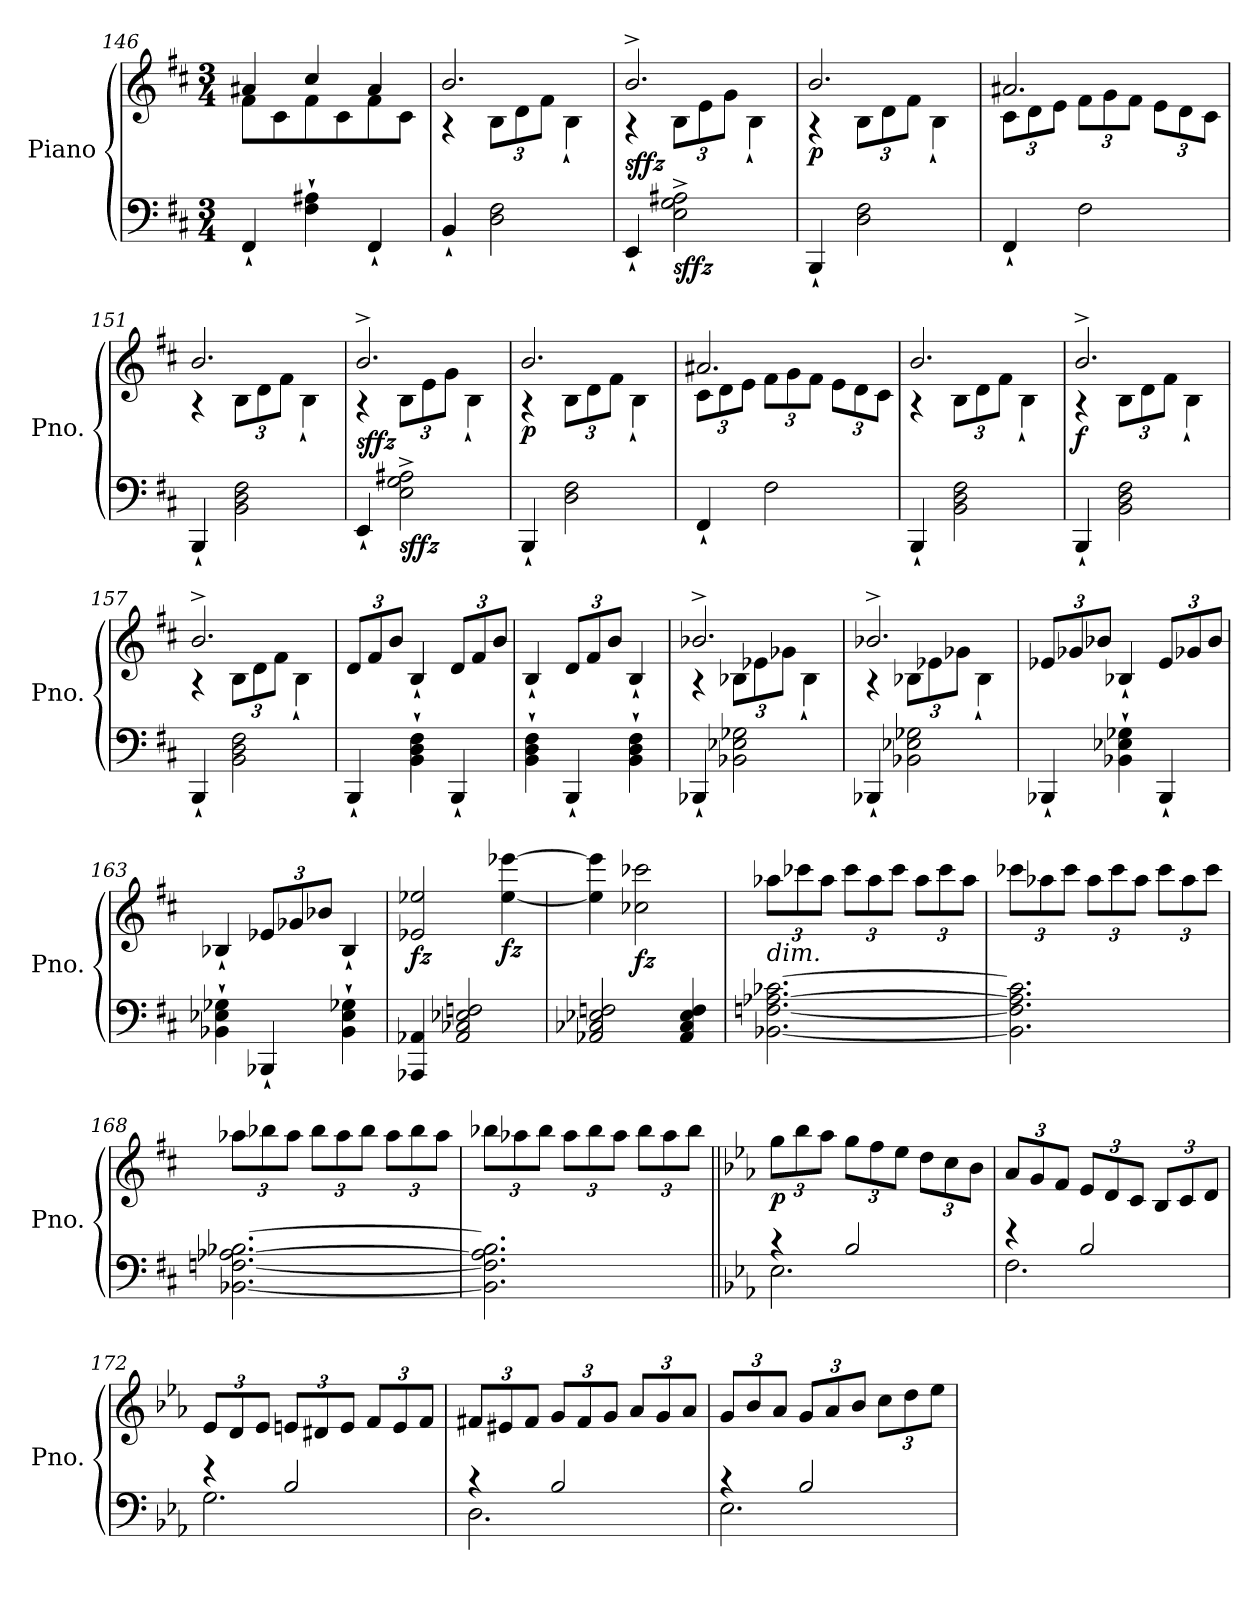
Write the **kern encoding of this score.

**kern	**kern	**dynam
*part1	*part1	*part1
*staff2	*staff1	*staff1/2
*I"Piano	*	*
*I'Pno.	*	*
*clefF4	*clefG2	*
*k[f#c#]	*k[f#c#]	*
*M3/4	*M3/4	*
=146	=146	=146
*	*^	*
4FF#`/	4a#X/	8f#\L	.
.	.	8c#\	.
4F#\` 4A#X\`	4cc#/	8f#\	.
.	.	8c#\	.
4FF#`/	4a#/	8f#\	.
.	.	8c#\J	.
=147	=147	=147	=147
4BB`/	2.b/	4r	.
*	*	*Xbrackettup	*
2D\ 2F#\	.	12B\L	.
.	.	12d\	.
.	.	12f#\J	.
.	.	4B`\	.
!!LO:LB:g=z	!!
=148	=148	=148	=148
!	!	!	!LO:DY:b
4EE`/	2.b^/	4r	sffz
!	!	!	!LO:DY:b=2
2E\^ 2G\^ 2A#X\^	.	12B\L	sffz
.	.	12e\	.
.	.	12g\J	.
.	.	4B`\	.
=149	=149	=149	=149
!	!	!	!LO:DY:b
4BBB`/	2.b/	4r	p
2D\ 2F#\	.	12B\L	.
.	.	12d\	.
.	.	12f#\J	.
.	.	4B`\	.
=150	=150	=150	=150
4FF#`/	2.a#X/	12c#\L	.
.	.	12d\	.
.	.	12e\J	.
2F#\	.	12f#\L	.
.	.	12g\	.
.	.	12f#\J	.
.	.	12e\L	.
.	.	12d\	.
.	.	12c#\J	.
=151	=151	=151	=151
4BBB`/	2.b/	4r	.
2BB\ 2D\ 2F#\	.	12B\L	.
.	.	12d\	.
.	.	12f#\J	.
.	.	4B`\	.
=152	=152	=152	=152
!	!	!	!LO:DY:b
4EE`/	2.b^/	4r	sffz
!	!	!	!LO:DY:b=2
2E\^ 2G\^ 2A#X\^	.	12B\L	sffz
.	.	12e\	.
.	.	12g\J	.
.	.	4B`\	.
=153	=153	=153	=153
!	!	!	!LO:DY:b
4BBB`/	2.b/	4r	p
2D\ 2F#\	.	12B\L	.
.	.	12d\	.
.	.	12f#\J	.
.	.	4B`\	.
!!LO:LB:g=z	!!
=154	=154	=154	=154
4FF#`/	2.a#X/	12c#\L	.
.	.	12d\	.
.	.	12e\J	.
2F#\	.	12f#\L	.
.	.	12g\	.
.	.	12f#\J	.
.	.	12e\L	.
.	.	12d\	.
.	.	12c#\J	.
=155	=155	=155	=155
4BBB`/	2.b/	4r	.
2BB\ 2D\ 2F#\	.	12B\L	.
.	.	12d\	.
.	.	12f#\J	.
.	.	4B`\	.
=156	=156	=156	=156
!	!	!	!LO:DY:b
4BBB`/	2.b^/	4r	f
2BB\ 2D\ 2F#\	.	12B\L	.
.	.	12d\	.
.	.	12f#\J	.
.	.	4B`\	.
=157	=157	=157	=157
4BBB`/	2.b^/	4r	.
2BB\ 2D\ 2F#\	.	12B\L	.
.	.	12d\	.
.	.	12f#\J	.
.	.	4B`\	.
*	*v	*v	*
=158	=158	=158
4BBB`/	12d/L	.
.	12f#/	.
.	12b/J	.
4BB\` 4D\` 4F#\`	4B`/	.
4BBB`/	12d/L	.
.	12f#/	.
.	12b/J	.
=159	=159	=159
4BB\` 4D\` 4F#\`	4B`/	.
4BBB`/	12d/L	.
.	12f#/	.
.	12b/J	.
4BB\` 4D\` 4F#\`	4B`/	.
!!LO:LB:g=z
=160	=160	=160
*	*^	*
4BBB-X`/	2.b-X^/	4r	.
2BB-X\ 2E-X\ 2G-X\	.	12B-X\L	.
.	.	12e-X\	.
.	.	12g-X\J	.
.	.	4B-`\	.
=161	=161	=161	=161
4BBB-X`/	2.b-X^/	4r	.
2BB-X\ 2E-X\ 2G-X\	.	12B-X\L	.
.	.	12e-X\	.
.	.	12g-X\J	.
.	.	4B-`\	.
*	*v	*v	*
=162	=162	=162
4BBB-X`/	12e-X/L	.
.	12g-X/	.
.	12b-X/J	.
4BB-X\` 4E-X\` 4G-X\`	4B-X`/	.
4BBB-`/	12e-/L	.
.	12g-X/	.
.	12b-/J	.
=163	=163	=163
4BB-X\` 4E-X\` 4G-X\`	4B-X`/	.
4BBB-X`/	12e-X/L	.
.	12g-X/	.
.	12b-X/J	.
4BB-\` 4E-\` 4G-X\`	4B-`/	.
=164	=164	=164
*	*MM196	*
!	!	!LO:DY:b
4AAA-X/ 4AA-X/	2e-X/ 2ee-X/	fz
2AA-/ 2C-X/ 2E-X/ 2Fn/	.	.
!	!	!LO:DY:b
.	[4ee-\ [4eee-X\	fz
!!LO:LB:g=z
=165	=165	=165
2AA-X/ 2C-X/ 2E-X/ 2Fn/	4ee-\] 4eee-\]	.
!	!	!LO:DY:b
.	2cc-X\ 2ccc-X\	fz
*	*MM189	*
4AA-/ 4C-/ 4E-/ 4F/	.	.
=166	=166	=166
!	!LO:TX:b:i:t=dim.	!
[2.BB-X\ [2.Fn\ [2.A-X\ [2.c-X\	12aa-X\L	.
.	12ccc-X\	.
.	12aa-\J	.
.	12ccc-\L	.
.	12aa-\	.
.	12ccc-\J	.
.	12aa-\L	.
.	12ccc-\	.
.	12aa-\J	.
=167	=167	=167
2.BB-\] 2.F\] 2.A-\] 2.c-\]	12ccc-X\L	.
.	12aa-X\	.
.	12ccc-\J	.
*	*MM182	*
.	12aa-\L	.
.	12ccc-\	.
.	12aa-\J	.
.	12ccc-\L	.
.	12aa-\	.
.	12ccc-\J	.
!!LO:PB:g=z
=168	=168	=168
[2.BB-X\ [2.Fn\ [2.A-X\ [2.B-X\	12aa-X\L	.
.	12bb-X\	.
.	12aa-\J	.
.	12bb-\L	.
.	12aa-\	.
.	12bb-\J	.
.	12aa-\L	.
.	12bb-\	.
.	12aa-\J	.
=169	=169	=169
*	*MM175	*
2.BB-\] 2.F\] 2.A-\] 2.B-\]	12bb-X\L	.
.	12aa-X\	.
.	12bb-\J	.
.	12aa-\L	.
.	12bb-\	.
.	12aa-\J	.
.	12bb-\L	.
.	12aa-\	.
.	12bb-\J	.
=170||	=170||	=170||
*k[b-e-a-]	*k[b-e-a-]	*
*	*MM203	*
*^	*	*
!	!	!	!LO:DY:b
4r	2.E-\	12gg\L	p
.	.	12bb-\	.
.	.	12aa-\J	.
2B-/	.	12gg\L	.
.	.	12ff\	.
.	.	12ee-\J	.
.	.	12dd\L	.
.	.	12cc\	.
.	.	12b-\J	.
!!LO:LB:g=z
=171	=171	=171	=171
4r	2.F\	12a-/L	.
.	.	12g/	.
.	.	12f/J	.
2B-/	.	12e-/L	.
.	.	12d/	.
.	.	12c/J	.
.	.	12B-/L	.
.	.	12c/	.
.	.	12d/J	.
=172	=172	=172	=172
4r	2.G\	12e-/L	.
.	.	12d/	.
.	.	12e-/J	.
2B-/	.	12en/L	.
.	.	12d#X/	.
.	.	12e/J	.
.	.	12f/L	.
.	.	12e/	.
.	.	12f/J	.
=173	=173	=173	=173
4r	2.D\	12f#X/L	.
.	.	12e#X/	.
.	.	12f#/J	.
2B-/	.	12g/L	.
.	.	12f#/	.
.	.	12g/J	.
.	.	12a-/L	.
.	.	12g/	.
.	.	12a-/J	.
=174	=174	=174	=174
4r	2.E-\	12g/L	.
.	.	12b-/	.
.	.	12a-/J	.
2B-/	.	12g/L	.
.	.	12a-/	.
.	.	12b-/J	.
.	.	12cc\L	.
.	.	12dd\	.
.	.	12ee-\J	.
*v	*v	*	*
=	=	=
*-	*-	*-
